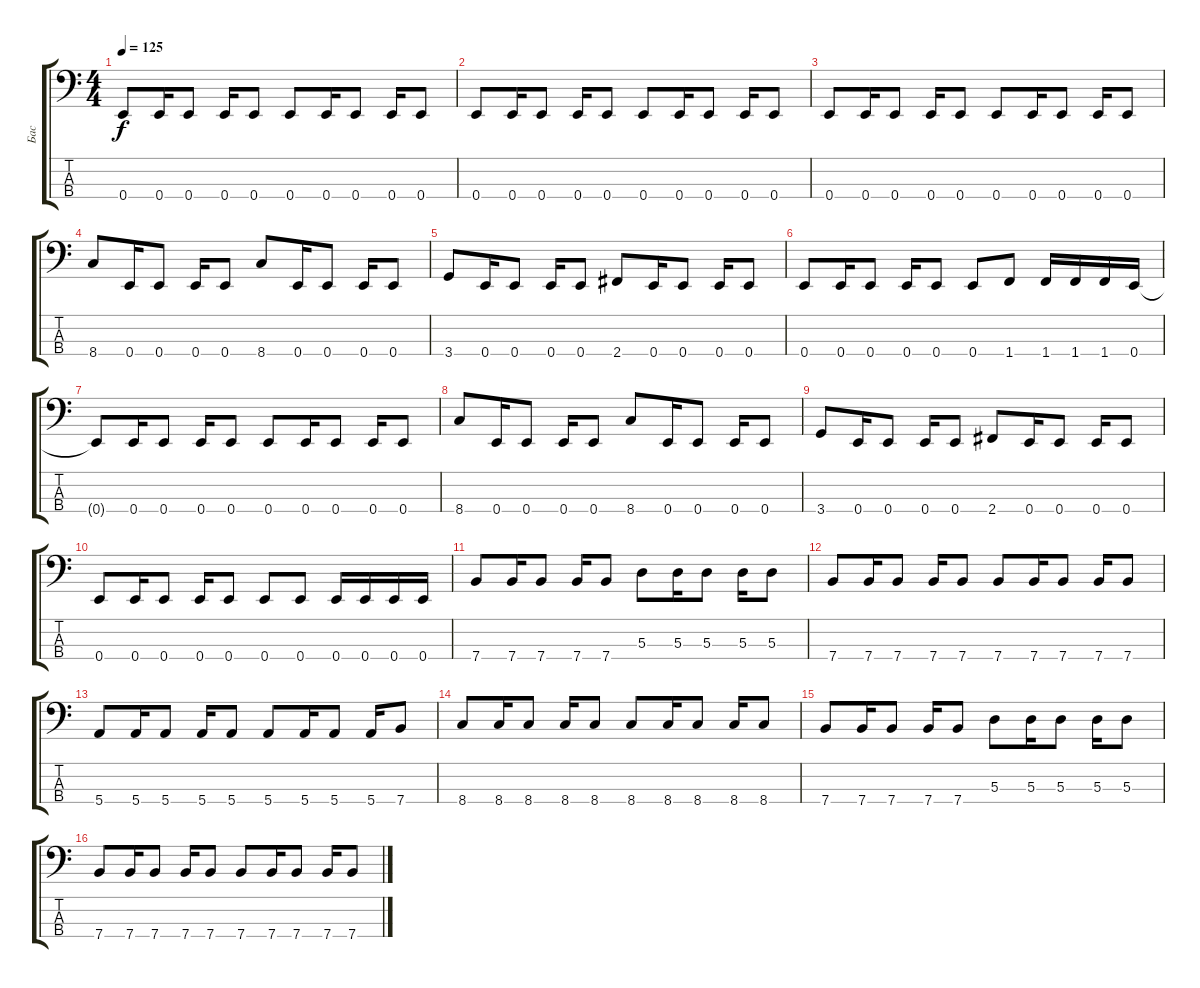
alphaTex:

\track ("Бас" "Бас") {instrument electricbassfinger}
\staff {score tabs}
\tuning (G2 D2 A1 E1) {hide}
\ts (4 4)
\tempo 125
\clef f4
\ks c
0.4.8{dy f} 0.4.16 0.4.8 0.4.16 0.4.8 0.4.8 0.4.16 0.4.8 0.4.16 0.4.8 |
0.4.8 0.4.16 0.4.8 0.4.16 0.4.8 0.4.8 0.4.16 0.4.8 0.4.16 0.4.8 |
0.4.8 0.4.16 0.4.8 0.4.16 0.4.8 0.4.8 0.4.16 0.4.8 0.4.16 0.4.8 |
8.4.8 0.4.16 0.4.8 0.4.16 0.4.8 8.4.8 0.4.16 0.4.8 0.4.16 0.4.8 |
3.4.8 0.4.16 0.4.8 0.4.16 0.4.8 2.4.8 0.4.16 0.4.8 0.4.16 0.4.8 |
0.4.8 0.4.16 0.4.8 0.4.16 0.4.8 0.4.8 1.4.8 1.4.16 1.4.16 1.4.16 0.4.16 |
0.4{t}.8 0.4.16 0.4.8 0.4.16 0.4.8 0.4.8 0.4.16 0.4.8 0.4.16 0.4.8 |
8.4.8 0.4.16 0.4.8 0.4.16 0.4.8 8.4.8 0.4.16 0.4.8 0.4.16 0.4.8 |
3.4.8 0.4.16 0.4.8 0.4.16 0.4.8 2.4.8 0.4.16 0.4.8 0.4.16 0.4.8 |
0.4.8 0.4.16 0.4.8 0.4.16 0.4.8 0.4.8 0.4.8 0.4.16 0.4.16 0.4.16 0.4.16 |
7.4.8 7.4.16 7.4.8 7.4.16 7.4.8 5.3.8 5.3.16 5.3.8 5.3.16 5.3.8 |
7.4.8 7.4.16 7.4.8 7.4.16 7.4.8 7.4.8 7.4.16 7.4.8 7.4.16 7.4.8 |
5.4.8 5.4.16 5.4.8 5.4.16 5.4.8 5.4.8 5.4.16 5.4.8 5.4.16 7.4.8 |
8.4.8 8.4.16 8.4.8 8.4.16 8.4.8 8.4.8 8.4.16 8.4.8 8.4.16 8.4.8 |
7.4.8 7.4.16 7.4.8 7.4.16 7.4.8 5.3.8 5.3.16 5.3.8 5.3.16 5.3.8 |
7.4.8 7.4.16 7.4.8 7.4.16 7.4.8 7.4.8 7.4.16 7.4.8 7.4.16 7.4.8
